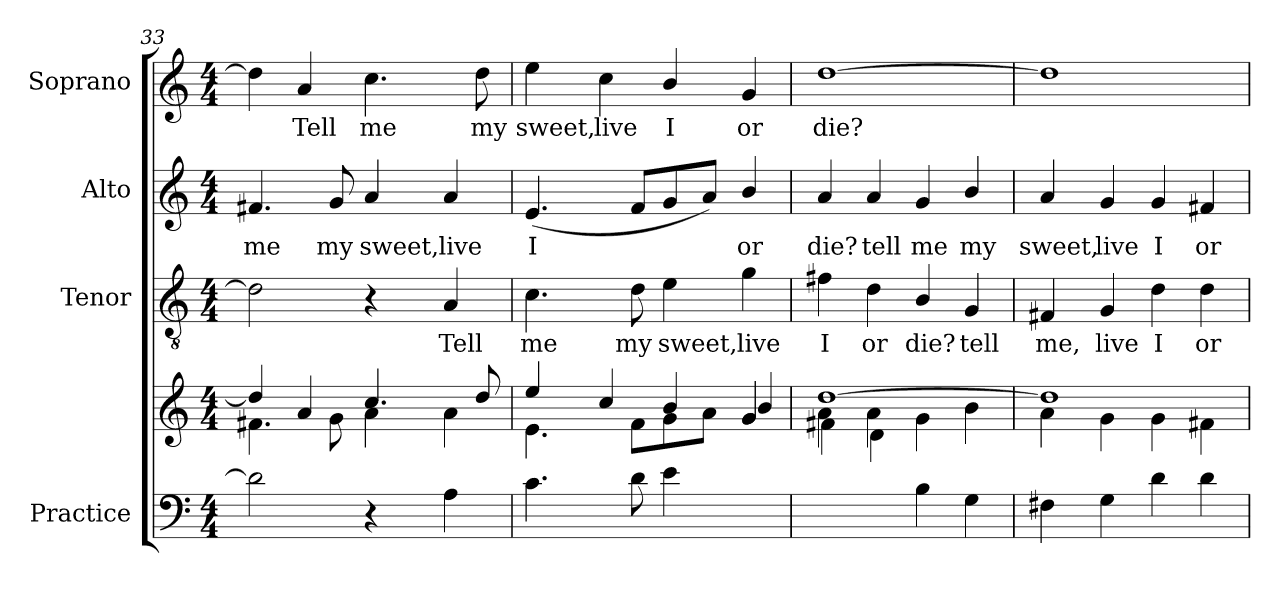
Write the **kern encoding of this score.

**kern	**kern	**kern	**text	**kern	**text	**kern	**text
*part4	*part4	*part3	*part3	*part2	*part2	*part1	*part1
*staff5	*staff4	*staff3	*staff3	*staff2	*staff2	*staff1	*staff1
*I"Practice	*	*I"Tenor	*	*I"Alto	*	*I"Soprano	*
*	*	*I'T	*	*I'A	*	*I'S	*
*clefF4	*clefG2	*clefGv2	*	*clefG2	*	*clefG2	*
*k[]	*k[]	*k[]	*	*k[]	*	*k[]	*
*C:	*C:	*C:	*	*C:	*	*C:	*
*M4/4	*M4/4	*M4/4	*	*M4/4	*	*M4/4	*
=33	=33	=33	=33	=33	=33	=33	=33
*	*^	*	*	*	*	*	*
!	!	!	!	!	!	!LO:LY:b	!	!
2d]	4dd/]	4.f#X\	2d]	.	4.f#X	me	4dd]	.
!	!	!	!	!	!	!	!	!LO:LY:b
.	4a	.	.	.	.	.	4a	Tell
!	!	!	!	!	!	!LO:LY:b	!	!
.	.	8g\	.	.	8g	my	.	.
!	!	!	!	!	!	!LO:LY:b	!	!LO:LY:b
4r	4.cc/	4a\	4r	.	4a	sweet,	4.cc	me
!	!	!	!	!LO:LY:b	!	!LO:LY:b	!	!
4A	.	4a\	4A	Tell	4a	live	.	.
!	!	!	!	!	!	!	!	!LO:LY:b
.	8dd/	.	.	.	.	.	8dd	my
=34	=34	=34	=34	=34	=34	=34	=34	=34
*	*	*^	*	*	*	*	*	*
!	!	!	!	!	!LO:LY:b	!	!LO:LY:b	!	!LO:LY:b
4.c	4ee/	4.e\	2.ryy	4.c	me	(<4.e	I	4ee	sweet,
!	!	!	!	!	!	!	!	!	!LO:LY:b
.	4cc/	.	.	.	.	.	.	4cc	live
!	!	!	!	!	!LO:LY:b	!	!	!	!
8d	.	8f\L	.	8d	my	8fL	.	.	.
!	!	!	!	!	!LO:LY:b	!	!	!	!LO:LY:b
4e	4b/	8g\	.	4e	sweet,	8g	.	4b/	I
.	.	8a\J	.	.	.	8aJ)	.	.	.
!	!	!	!	!	!LO:LY:b	!	!LO:LY:b	!	!LO:LY:b
4ryy	4g	4b/	4g	4g	live	4b/	or	4g	or
=35	=35	=35	=35	=35	=35	=35	=35	=35	=35
!	!	!	!	!	!LO:LY:b	!	!LO:LY:b	!	!LO:LY:b
2ryy	[1dd	4a\	4f#X\	4f#X	I	4a	die?	[1dd	die?
!	!	!	!	!	!LO:LY:b	!	!LO:LY:b	!	!
.	.	4a\	4d\	4d	or	4a	tell	.	.
!	!	!	!	!	!LO:LY:b	!	!LO:LY:b	!	!
4B\	.	4g\	2ryy	4B/	die?	4g	me	.	.
!	!	!	!	!	!LO:LY:b	!	!LO:LY:b	!	!
4G	.	4b\	.	4G	tell	4b/	my	.	.
*	*	*v	*v	*	*	*	*	*	*
=36	=36	=36	=36	=36	=36	=36	=36	=36
!	!	!	!	!LO:LY:b	!	!LO:LY:b	!	!
4F#X	1dd]	4a\	4F#X	me,	4a	sweet,	1dd]	.
!	!	!	!	!LO:LY:b	!	!LO:LY:b	!	!
4G	.	4g\	4G	live	4g	live	.	.
!	!	!	!	!LO:LY:b	!	!LO:LY:b	!	!
4d	.	4g\	4d	I	4g	I	.	.
!	!	!	!	!LO:LY:b	!	!LO:LY:b	!	!
4d	.	4f#X\	4d	or	4f#X	or	.	.
*	*v	*v	*	*	*	*	*	*
=	=	=	=	=	=	=	=
*-	*-	*-	*-	*-	*-	*-	*-
